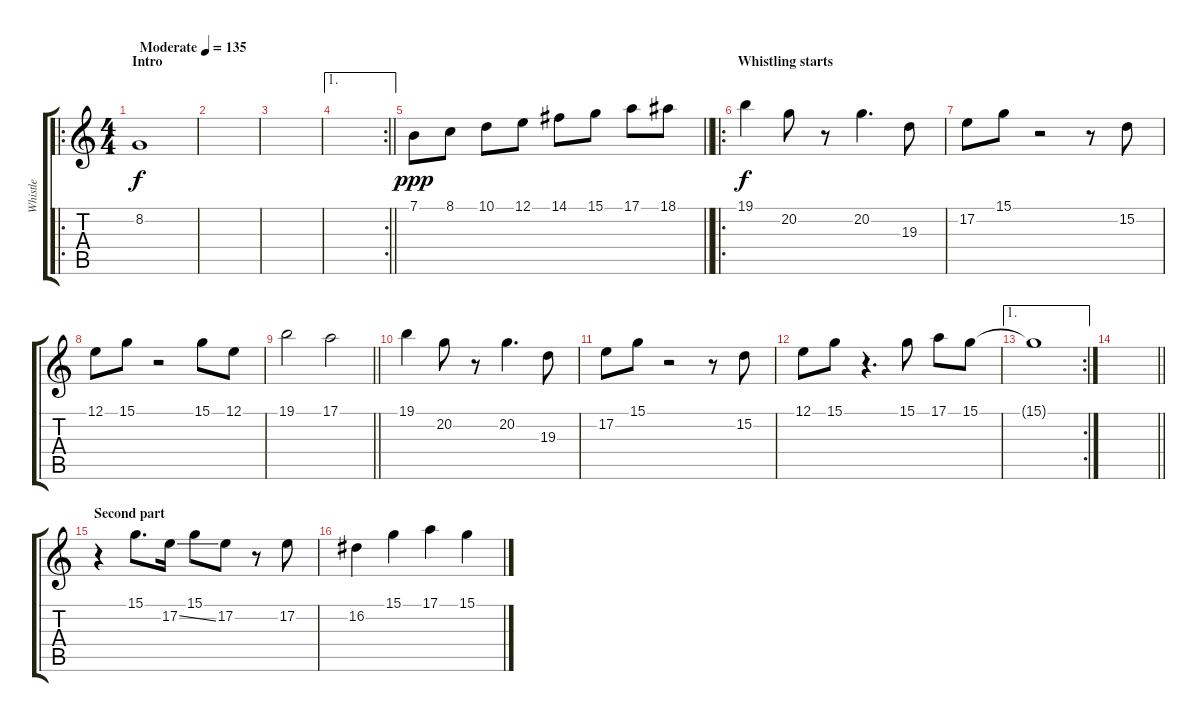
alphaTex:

\track ("Whistle" "Whistle") {instrument flute}
\staff {score tabs}
\tuning (E4 B3 G3 D3 A2 E2) {hide}
\ro
\ts (4 4)
\section ("" "Intro")
\tempo (135 "Moderate")
\clef g2
\ks c
8.2.1{dy f instrument flute} |
|
|
\ae 1
\rc 2
\barLineRight lightlight
|
\barLineRight lightlight
7.1.8{dy ppp} 8.1.8 10.1.8 12.1.8 14.1.8 15.1.8 17.1.8 18.1.8 |
\ro
\section ("" "Whistling starts")
19.1.4{dy f} 20.2.8 r.8 20.2.4{d} 19.3.8 |
17.2.8 15.1.8 r.2 r.8 15.2.8 |
12.1.8 15.1.8 r.2 15.1.8 12.1.8 |
\barLineRight lightlight
19.1.2 17.1.2 |
19.1.4 20.2.8 r.8 20.2.4{d} 19.3.8 |
17.2.8 15.1.8 r.2 r.8 15.2.8 |
12.1.8 15.1.8 r.4{d} 15.1.8 17.1.8 15.1.8 |
\ae 1
\rc 2
15.1{t}.1 |
\barLineRight lightlight
|
\section ("" "Second part")
r.4 15.1.8{d} 17.2{ss}.16 15.1.8 17.2.8 r.8 17.2.8 |
16.2.4 15.1.4 17.1.4 15.1.4
